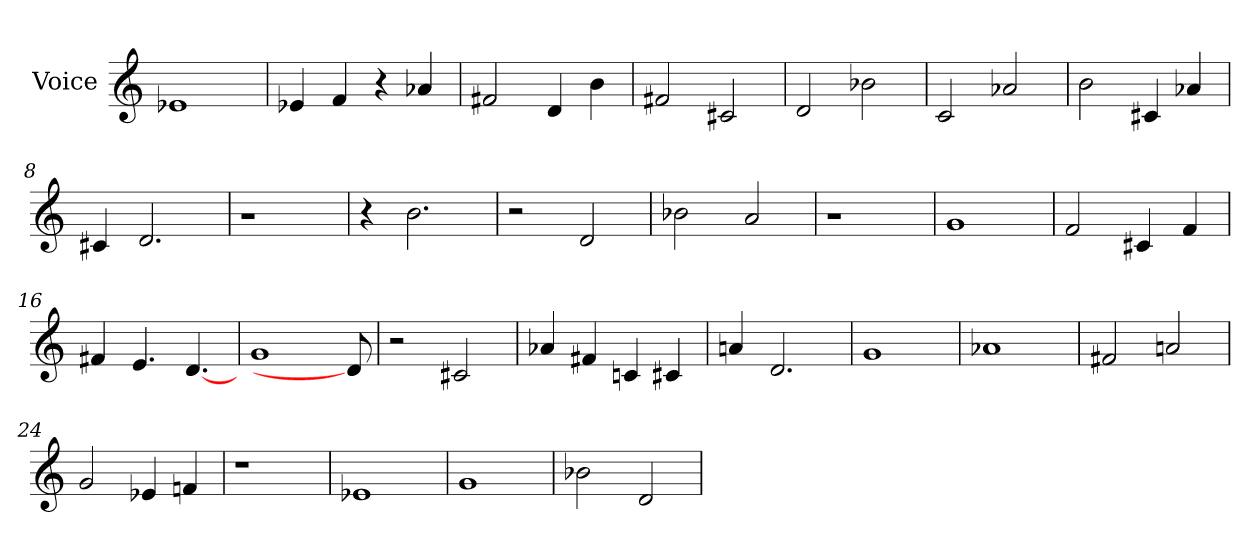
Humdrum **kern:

**kern
*part1
*staff1
*I"Voice
*I'Voice
*clefG2
=1
1e-X
=2
4e-X/
4f/
4r
4a-X/
=3
2f#X/
4d/
4b\
=4
2f#X/
2c#X/
=5
2d/
2b-X\
=6
2c/
2a-X/
=7
2b\
4c#X/
4a-X/
=8
4c#X/
2.d/
=9
1rcc
=10
4r
2.b\
=11
2rcc
2d/
=12
2b-X\
2a/
=13
1rcc
!!LO:LB:g=z
=14
1g
=15
2f/
4c#X/
4f/
=16
4f#X/
4.e/
[4.d/
=17
1g
8d/]
=18
2rcc
2c#X/
=19
4a-X/
4f#X/
4cn/
4c#X/
=20
4an/
2.d/
=21
1g
=22
1a-X
=23
2f#X/
2an/
=24
2g/
4e-X/
4fn/
=25
1rdd
=26
1e-X
!!LO:LB:g=z
=27
1g
=28
2b-X\
2d/
=
*-
